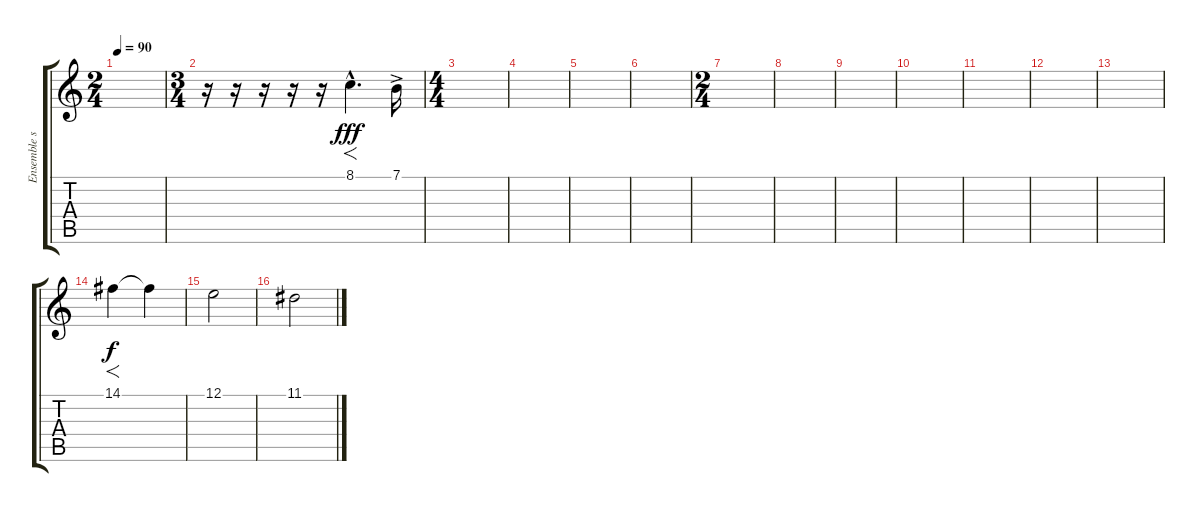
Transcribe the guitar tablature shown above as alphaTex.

\track ("Ensemble string" "Ensemble s") {instrument stringensemble1}
\staff {score tabs}
\tuning (E4 B3 G3 D3 A2 E2) {hide}
\ts (2 4)
\tempo 90
\clef g2
\ks c
|
\ts (3 4)
r.16 r.16 r.16 r.16 r.16 8.1{hac}.4{f d dy fff} 7.1{ac}.16 |
\ts (4 4)
|
|
|
|
\ts (2 4)
|
|
|
|
|
|
|
14.1.4{f dy f volume 16} 14.1{t}.4 |
12.1.2 |
11.1.2
